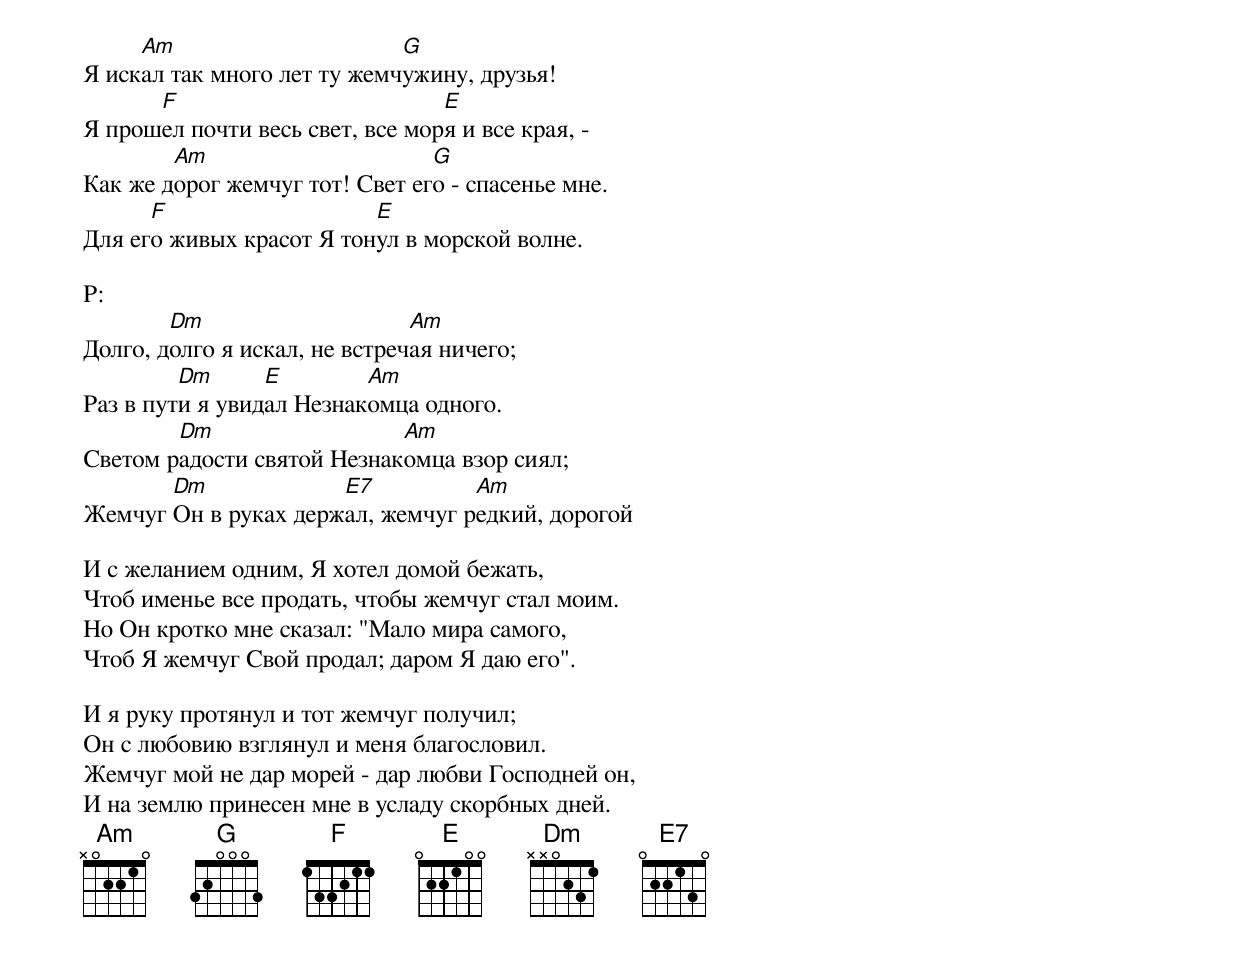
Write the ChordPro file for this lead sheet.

Я иск[Am]ал так много лет ту жемч[G]ужину, друзья!
Я прош[F]ел почти весь свет, все мор[E]я и все края, -
Как же д[Am]орог жемчуг тот! Свет ег[G]о - спасенье мне.
Для ег[F]о живых красот Я тон[E]ул в морской волне.

P:
Долго, д[Dm]олго я искал, не встреч[Am]ая ничего;
Раз в пут[Dm]и я увид[E]ал Незнак[Am]омца одного.
Светом р[Dm]адости святой Незнак[Am]омца взор сиял;
Жемчуг [Dm]Он в руках держ[E7]ал, жемчуг р[Am]едкий, дорогой

И с желанием одним, Я хотел домой бежать,
Чтоб именье все продать, чтобы жемчуг стал моим.
Но Он кротко мне сказал: "Мало мира самого,
Чтоб Я жемчуг Свой продал; даром Я даю его".

И я руку протянул и тот жемчуг получил;
Он с любовию взглянул и меня благословил.
Жемчуг мой не дар морей - дар любви Господней он,
И на землю принесен мне в усладу скорбных дней.
